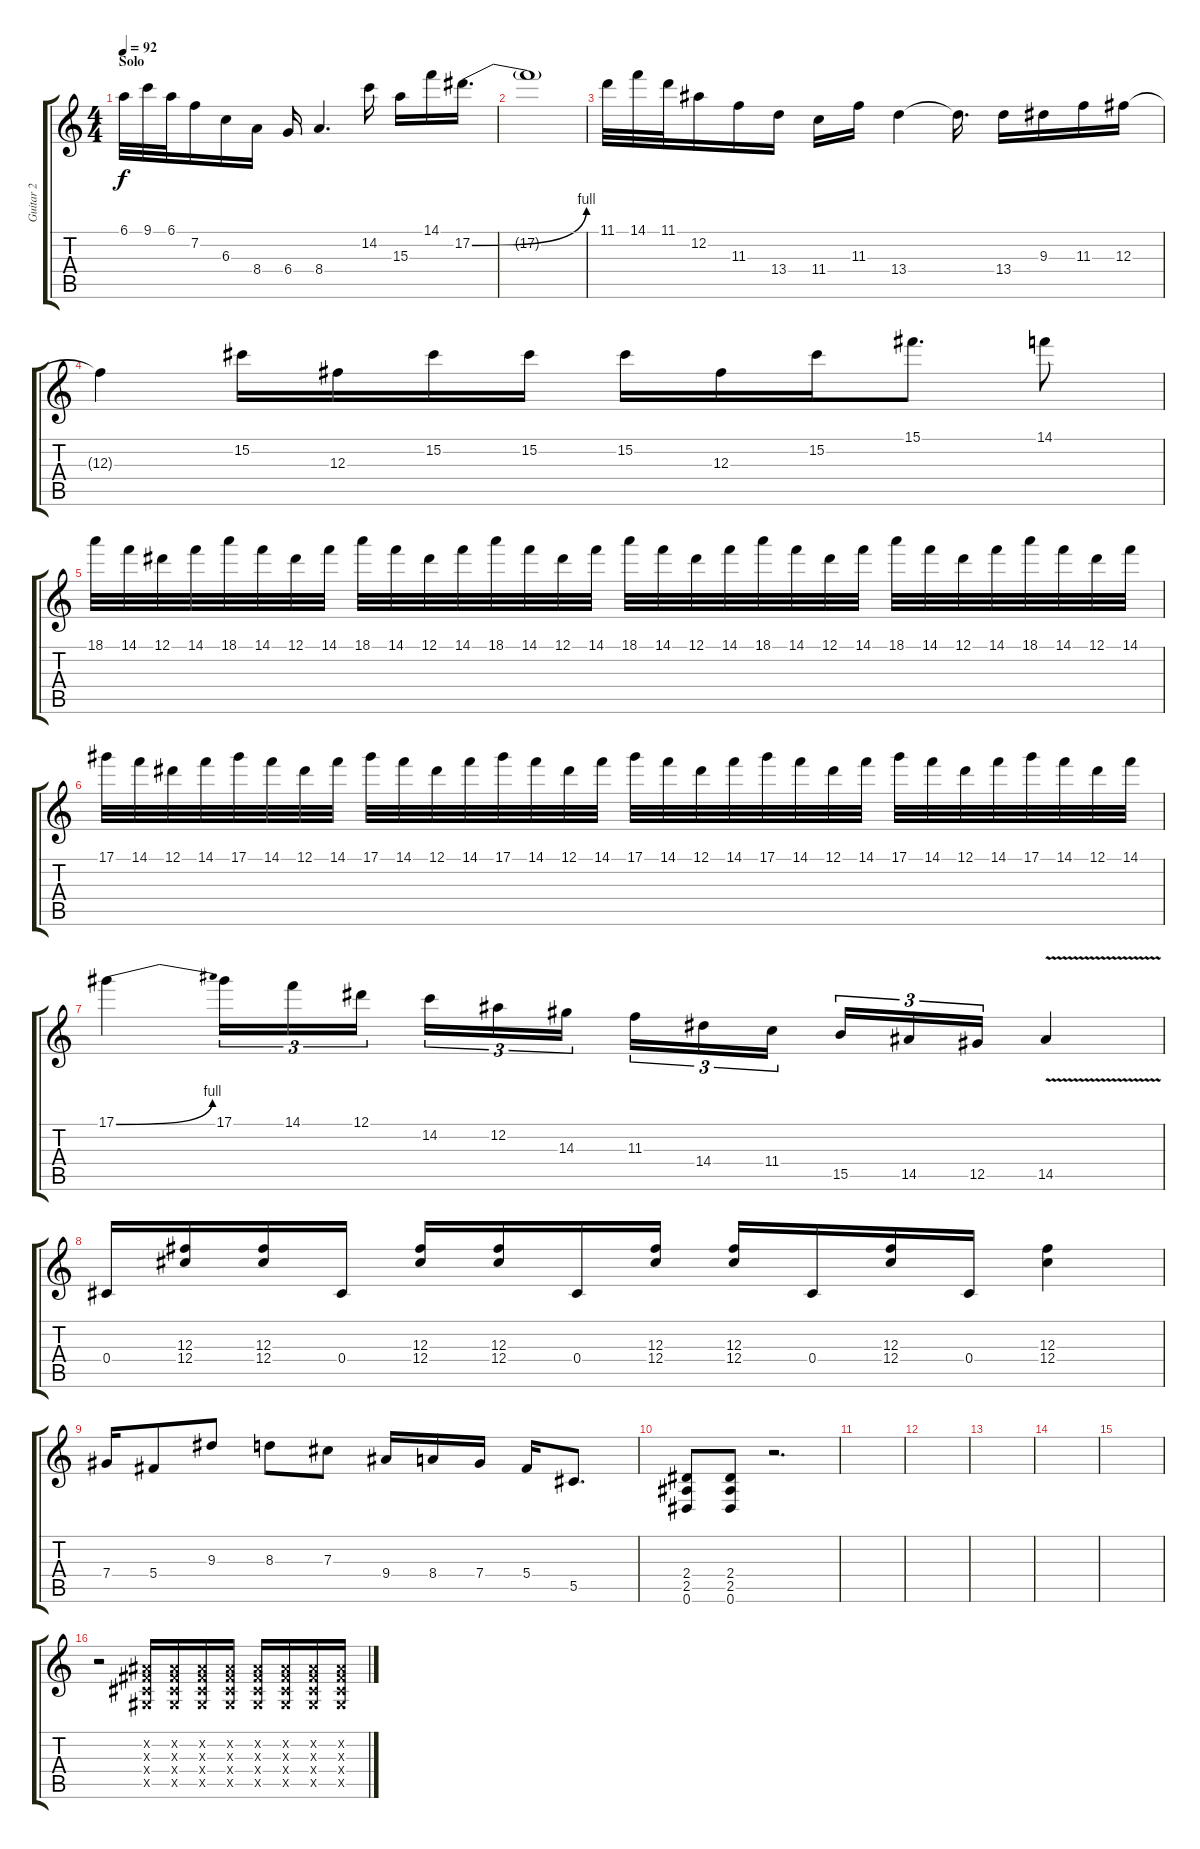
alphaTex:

\track ("Guitar 2" "Guitar 2") {instrument distortionguitar}
\staff {score tabs}
\tuning (Eb4 Bb3 Gb3 Db3 Ab2 Eb2) {hide}
\ts (4 4)
\section ("" "Solo")
\tempo 92
\clef g2
\ks c
6.1.32{dy f} 9.1.32 6.1.32 7.2.16 6.3.16 8.4.16 6.4.16 8.4.4{d} 14.2.16 15.3.16 14.1.16 17.2{be (bend 0 0 60 4)}.16{d} |
17.2{t}.1 |
11.1.32 14.1.32 11.1.32 12.2.16 11.3.16 13.4.16 11.4.16 11.3.16 13.4.4 13.4{t}.16{d} 13.4.16 9.3.16 11.3.16 12.3.16 |
12.3{t}.4 15.2.16 12.3.16 15.2.16 15.2.16 15.2.16 12.3.16 15.2.16 15.1.8{d} 14.1.8 |
18.1.32 14.1.32 12.1.32 14.1.32 18.1.32 14.1.32 12.1.32 14.1.32 18.1.32 14.1.32 12.1.32 14.1.32 18.1.32 14.1.32 12.1.32 14.1.32 18.1.32 14.1.32 12.1.32 14.1.32 18.1.32 14.1.32 12.1.32 14.1.32 18.1.32 14.1.32 12.1.32 14.1.32 18.1.32 14.1.32 12.1.32 14.1.32 |
17.1.32 14.1.32 12.1.32 14.1.32 17.1.32 14.1.32 12.1.32 14.1.32 17.1.32 14.1.32 12.1.32 14.1.32 17.1.32 14.1.32 12.1.32 14.1.32 17.1.32 14.1.32 12.1.32 14.1.32 17.1.32 14.1.32 12.1.32 14.1.32 17.1.32 14.1.32 12.1.32 14.1.32 17.1.32 14.1.32 12.1.32 14.1.32 |
17.1{be (bend 0 0 60 4)}.4 17.1.16{tu (3 2)} 14.1.16{tu (3 2)} 12.1.16{tu (3 2) beam splitsecondary} 14.2.16{tu (3 2)} 12.2.16{tu (3 2)} 14.3.16{tu (3 2)} 11.3.16{tu (3 2)} 14.4.16{tu (3 2)} 11.4.16{tu (3 2) beam splitsecondary} 15.5.16{tu (3 2)} 14.5.16{tu (3 2)} 12.5.16{tu (3 2)} 14.5{v}.4 |
0.4.16 (12.3 12.4).16 (12.3 12.4).16 0.4.16 (12.3 12.4).16 (12.3 12.4).16 0.4.16 (12.3 12.4).16 (12.3 12.4).16 0.4.16 (12.3 12.4).16 0.4.16 (12.3 12.4).4 |
7.4.16 5.4.8 9.3.8 8.3.8 7.3.8 9.4.16 8.4.16 7.4.16 5.4.16 5.5.8{d} |
(2.4 2.5 0.6).8 (2.4 2.5 0.6).8 r.2{d} |
|
|
|
|
|
r.2 (0.2{x} 0.3{x} 0.4{x} 0.5{x}).16 (0.2{x} 0.3{x} 0.4{x} 0.5{x}).16 (0.2{x} 0.3{x} 0.4{x} 0.5{x}).16 (0.2{x} 0.3{x} 0.4{x} 0.5{x}).16 (0.2{x} 0.3{x} 0.4{x} 0.5{x}).16 (0.2{x} 0.3{x} 0.4{x} 0.5{x}).16 (0.2{x} 0.3{x} 0.4{x} 0.5{x}).16 (0.2{x} 0.3{x} 0.4{x} 0.5{x}).16
